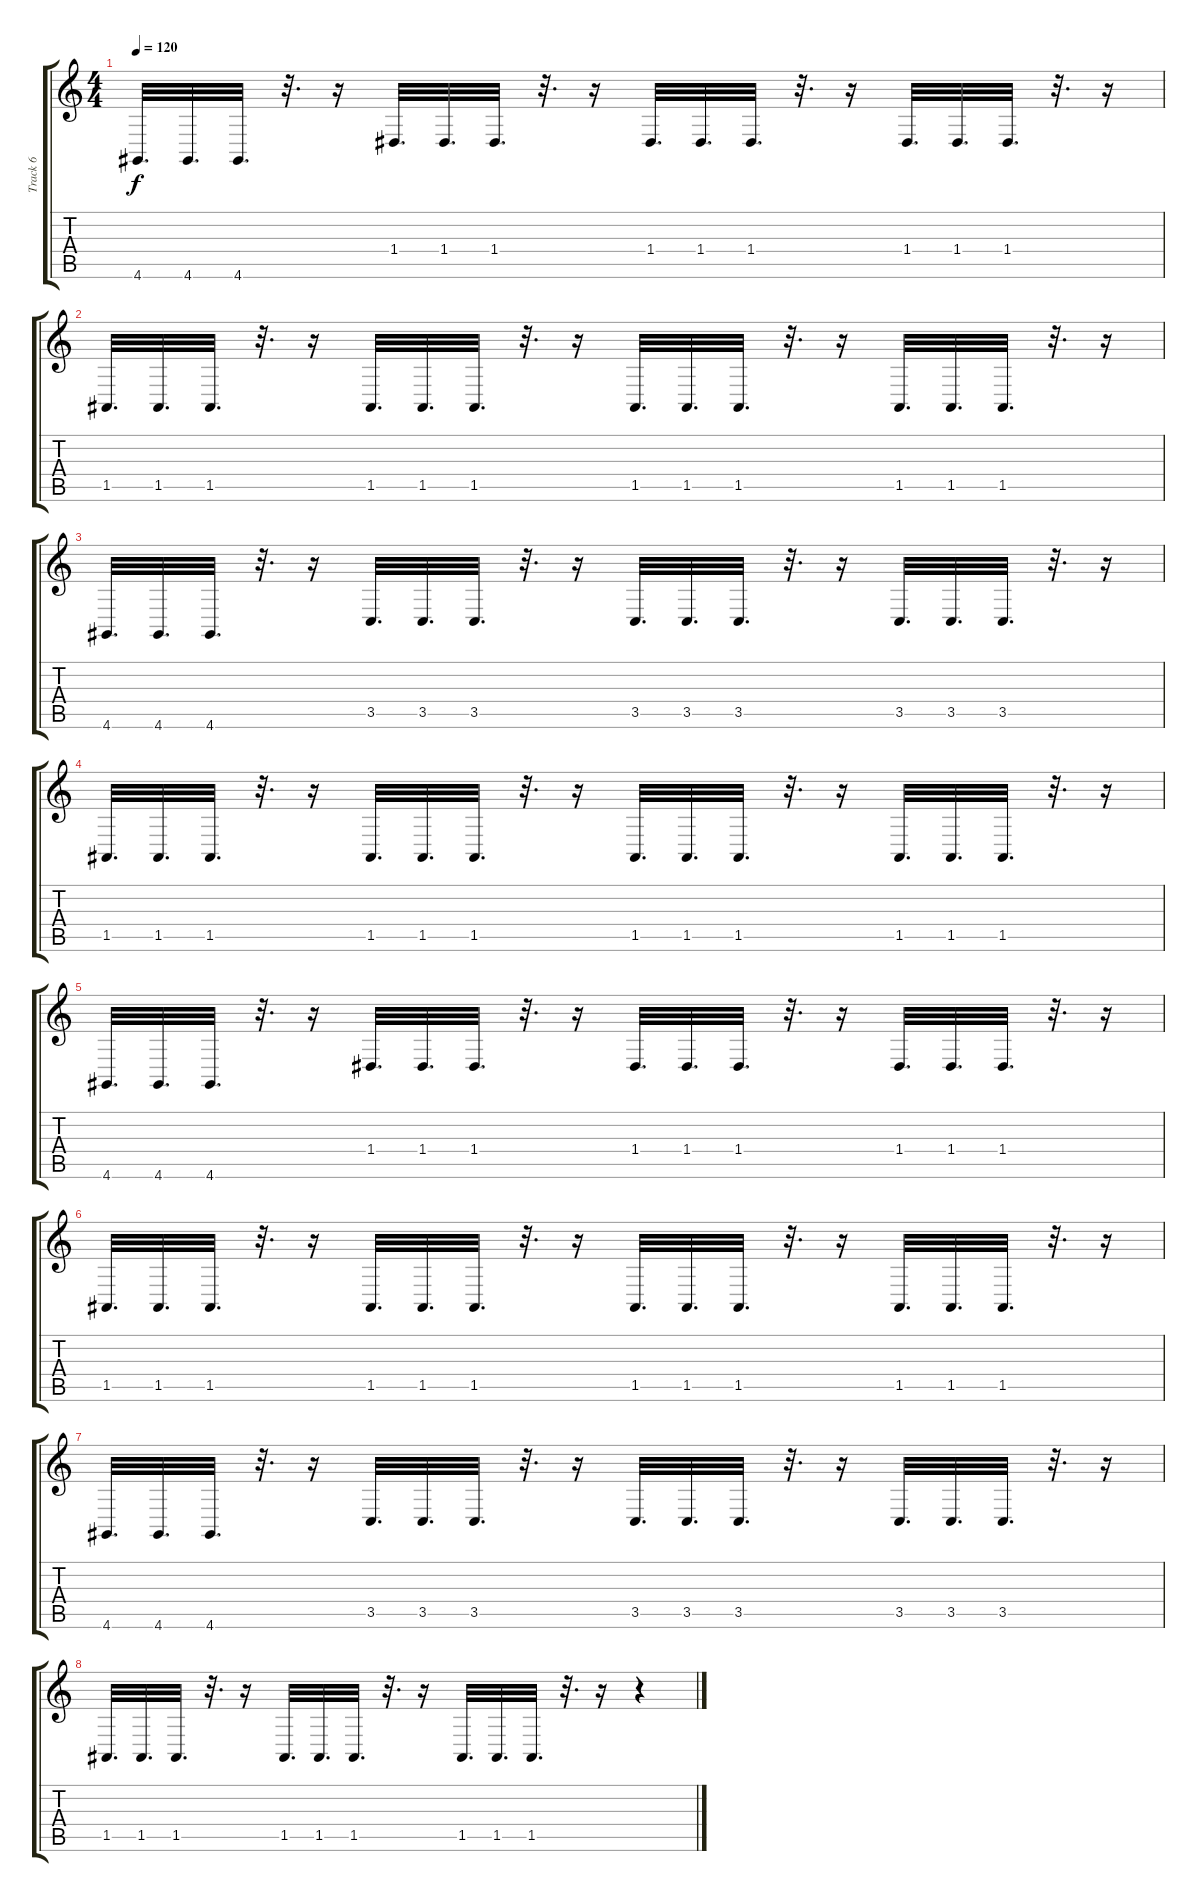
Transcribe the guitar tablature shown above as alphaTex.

\track ("Track 6" "Track 6") {instrument lead1square}
\staff {score tabs}
\tuning (E4 B3 G3 D3 A2 E2) {hide}
\ts (4 4)
\tempo 120
\clef g2
\ks c
4.6.32{d dy f} 4.6.32{d} 4.6.32{d} r.32{d} r.16 1.4.32{d} 1.4.32{d} 1.4.32{d} r.32{d} r.16 1.4.32{d} 1.4.32{d} 1.4.32{d} r.32{d} r.16 1.4.32{d} 1.4.32{d} 1.4.32{d} r.32{d} r.16 |
1.5.32{d} 1.5.32{d} 1.5.32{d} r.32{d} r.16 1.5.32{d} 1.5.32{d} 1.5.32{d} r.32{d} r.16 1.5.32{d} 1.5.32{d} 1.5.32{d} r.32{d} r.16 1.5.32{d} 1.5.32{d} 1.5.32{d} r.32{d} r.16 |
4.6.32{d} 4.6.32{d} 4.6.32{d} r.32{d} r.16 3.5.32{d} 3.5.32{d} 3.5.32{d} r.32{d} r.16 3.5.32{d} 3.5.32{d} 3.5.32{d} r.32{d} r.16 3.5.32{d} 3.5.32{d} 3.5.32{d} r.32{d} r.16 |
1.5.32{d} 1.5.32{d} 1.5.32{d} r.32{d} r.16 1.5.32{d} 1.5.32{d} 1.5.32{d} r.32{d} r.16 1.5.32{d} 1.5.32{d} 1.5.32{d} r.32{d} r.16 1.5.32{d} 1.5.32{d} 1.5.32{d} r.32{d} r.16 |
4.6.32{d} 4.6.32{d} 4.6.32{d} r.32{d} r.16 1.4.32{d} 1.4.32{d} 1.4.32{d} r.32{d} r.16 1.4.32{d} 1.4.32{d} 1.4.32{d} r.32{d} r.16 1.4.32{d} 1.4.32{d} 1.4.32{d} r.32{d} r.16 |
1.5.32{d} 1.5.32{d} 1.5.32{d} r.32{d} r.16 1.5.32{d} 1.5.32{d} 1.5.32{d} r.32{d} r.16 1.5.32{d} 1.5.32{d} 1.5.32{d} r.32{d} r.16 1.5.32{d} 1.5.32{d} 1.5.32{d} r.32{d} r.16 |
4.6.32{d} 4.6.32{d} 4.6.32{d} r.32{d} r.16 3.5.32{d} 3.5.32{d} 3.5.32{d} r.32{d} r.16 3.5.32{d} 3.5.32{d} 3.5.32{d} r.32{d} r.16 3.5.32{d} 3.5.32{d} 3.5.32{d} r.32{d} r.16 |
1.5.32{d} 1.5.32{d} 1.5.32{d} r.32{d} r.16 1.5.32{d} 1.5.32{d} 1.5.32{d} r.32{d} r.16 1.5.32{d} 1.5.32{d} 1.5.32{d} r.32{d} r.16 r.4
